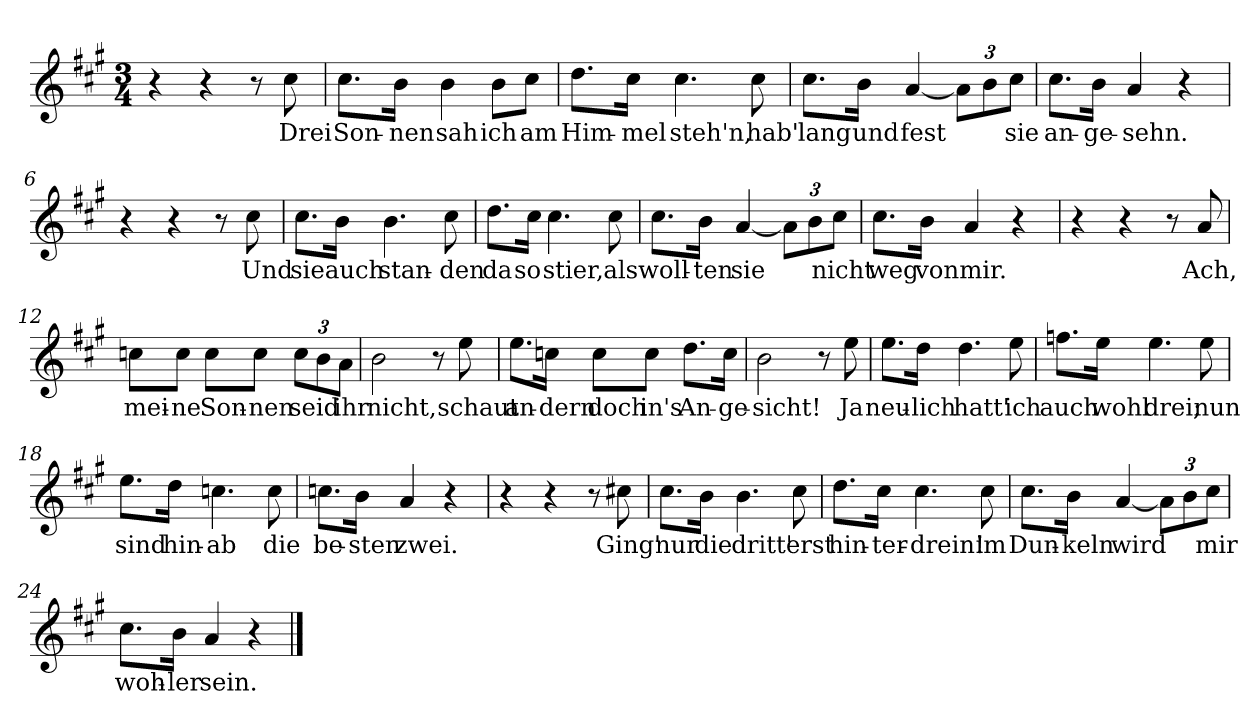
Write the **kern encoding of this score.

**kern	**text
*part1	*part1
*staff1	*staff1
*clefG2	*
*k[f#c#g#]	*
*M3/4	*
=1	=1
4r	.
4r	.
8r	.
!	!LO:LY:b
8cc#\	Drei
=2	=2
!	!LO:LY:b
8.cc#\L	Son-
!	!LO:LY:b
16b\Jk	-nen
!	!LO:LY:b
4b\	sah
!	!LO:LY:b
8b\L	ich
!	!LO:LY:b
8cc#\J	am
=3	=3
!	!LO:LY:b
8.dd\L	Him-
!	!LO:LY:b
16cc#\Jk	-mel
!	!LO:LY:b
4.cc#\	steh'n,
!	!LO:LY:b
8cc#\	hab'
=4	=4
!	!LO:LY:b
8.cc#\L	lang
!	!LO:LY:b
16b\Jk	und
!	!LO:LY:b
[4a/	fest
12a\L]	.
12b\	.
!	!LO:LY:b
12cc#\J	sie
=5	=5
!	!LO:LY:b
8.cc#\L	an-
!	!LO:LY:b
16b\Jk	-ge-
!	!LO:LY:b
4a/	-sehn.
4r	.
=6	=6
4r	.
4r	.
8r	.
!	!LO:LY:b
8cc#\	Und
!!LO:LB:g=z
=7	=7
!	!LO:LY:b
8.cc#\L	sie
!	!LO:LY:b
16b\Jk	auch
!	!LO:LY:b
4.b\	stan-
!	!LO:LY:b
8cc#\	-den
=8	=8
!	!LO:LY:b
8.dd\L	da
!	!LO:LY:b
16cc#\Jk	so
!	!LO:LY:b
4.cc#\	stier,
!	!LO:LY:b
8cc#\	als
=9	=9
!	!LO:LY:b
8.cc#\L	woll-
!	!LO:LY:b
16b\Jk	-ten
!	!LO:LY:b
[4a/	sie
12a\L]	.
12b\	.
!	!LO:LY:b
12cc#\J	nicht
=10	=10
!	!LO:LY:b
8.cc#\L	weg
!	!LO:LY:b
16b\Jk	von
!	!LO:LY:b
4a/	mir.
4r	.
=11	=11
4r	.
4r	.
8r	.
!	!LO:LY:b
8a/	Ach,
=12	=12
!	!LO:LY:b
8ccn\L	mei-
!	!LO:LY:b
8cc\J	-ne
!	!LO:LY:b
8cc\L	Son-
!	!LO:LY:b
8cc\J	-nen
!	!LO:LY:b
12cc\L	seid
12b\	.
!	!LO:LY:b
12a\J	ihr
!!LO:LB:g=z
=13	=13
!	!LO:LY:b
2b\	nicht,
8r	.
!	!LO:LY:b
8ee\	schaut
=14	=14
!	!LO:LY:b
8.ee\L	an-
!	!LO:LY:b
16ccn\Jk	-dern
!	!LO:LY:b
8cc\L	doch
!	!LO:LY:b
8cc\J	in's
!	!LO:LY:b
8.dd\L	An-
!	!LO:LY:b
16cc\Jk	-ge-
=15	=15
!	!LO:LY:b
2b\	-sicht!
8r	.
!	!LO:LY:b
8ee\	Ja
=16	=16
!	!LO:LY:b
8.ee\L	neu-
!	!LO:LY:b
16dd\Jk	-lich
!	!LO:LY:b
4.dd\	hatt'
!	!LO:LY:b
8ee\	ich
=17	=17
!	!LO:LY:b
8.ffn\L	auch
!	!LO:LY:b
16ee\Jk	wohl
!	!LO:LY:b
4.ee\	drei;
!	!LO:LY:b
8ee\	nun
=18	=18
!	!LO:LY:b
8.ee\L	sind
!	!LO:LY:b
16dd\Jk	hin-
!	!LO:LY:b
4.ccn\	-ab
!	!LO:LY:b
8cc\	die
!!LO:LB:g=z
=19	=19
!	!LO:LY:b
8.ccn\L	be-
!	!LO:LY:b
16b\Jk	-sten
!	!LO:LY:b
4a/	zwei.
4r	.
=20	=20
4r	.
4r	.
8r	.
!	!LO:LY:b
8cc#X\	Ging'
=21	=21
!	!LO:LY:b
8.cc#\L	nur
!	!LO:LY:b
16b\Jk	die
!	!LO:LY:b
4.b\	dritt'
!	!LO:LY:b
8cc#\	erst
=22	=22
!	!LO:LY:b
8.dd\L	hin-
!	!LO:LY:b
16cc#\Jk	-ter-
!	!LO:LY:b
4.cc#\	-drein!
!	!LO:LY:b
8cc#\	im
=23	=23
!	!LO:LY:b
8.cc#\L	Dun-
!	!LO:LY:b
16b\Jk	-keln
!	!LO:LY:b
[4a/	wird
12a\L]	.
12b\	.
!	!LO:LY:b
12cc#\J	mir
=24	=24
!	!LO:LY:b
8.cc#\L	woh-
!	!LO:LY:b
16b\Jk	-ler
!	!LO:LY:b
4a/	sein.
4r	.
==	==
*-	*-
